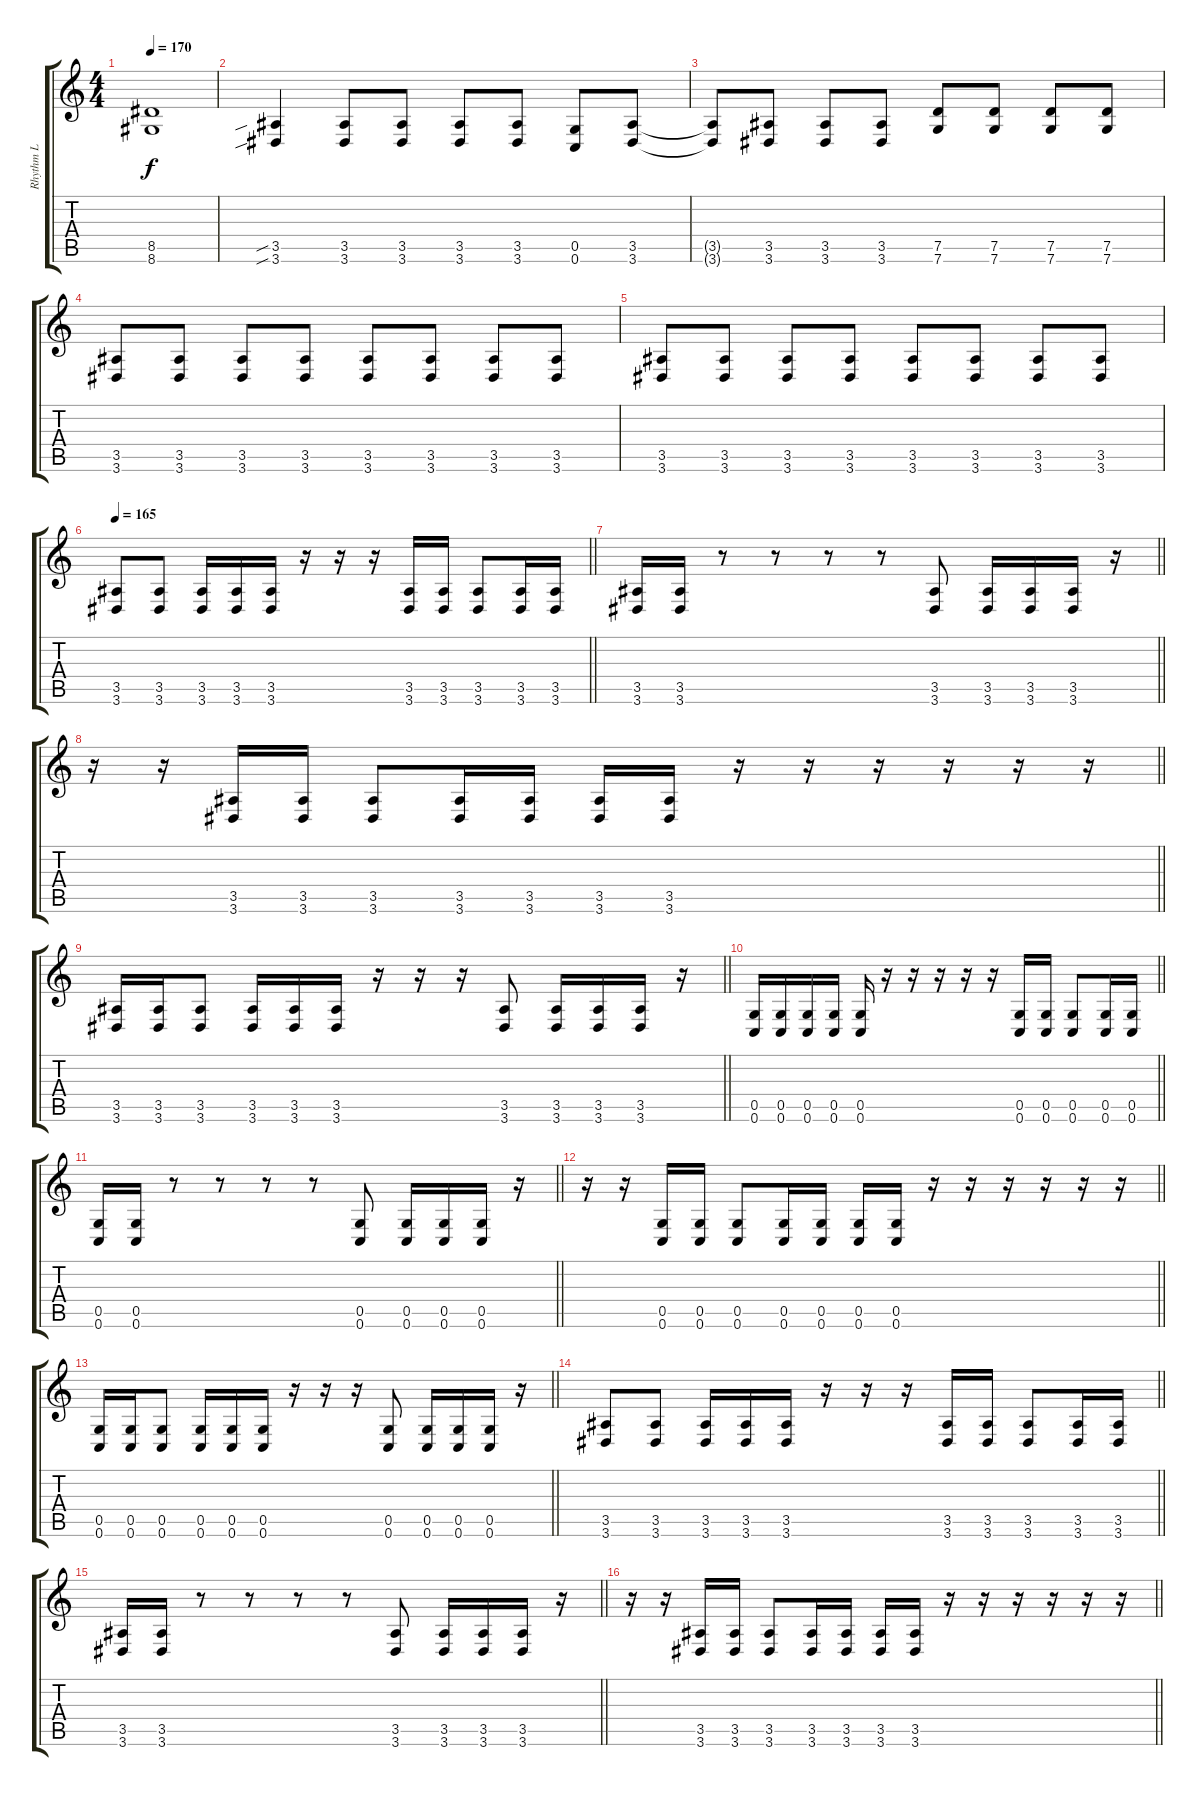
\track ("Rhythm L" "Rhythm L") {instrument distortionguitar}
\staff {score tabs}
\tuning (D4 A3 F3 C3 G2 C2) {hide}
\ts (4 4)
\tempo 170
\clef g2
\ks c
(8.5 8.6).1{dy f} |
(3.5{sib} 3.6{sib}).4{volume 13} (3.5 3.6).8 (3.5 3.6).8 (3.5 3.6).8 (3.5 3.6).8 (0.5 0.6).8 (3.5 3.6).8 |
(3.5{t} 3.6{t}).8 (3.5 3.6).8 (3.5 3.6).8 (3.5 3.6).8 (7.5 7.6).8 (7.5 7.6).8 (7.5 7.6).8 (7.5 7.6).8 |
(3.5 3.6).8 (3.5 3.6).8 (3.5 3.6).8 (3.5 3.6).8 (3.5 3.6).8 (3.5 3.6).8 (3.5 3.6).8 (3.5 3.6).8 |
(3.5 3.6).8 (3.5 3.6).8 (3.5 3.6).8 (3.5 3.6).8 (3.5 3.6).8 (3.5 3.6).8 (3.5 3.6).8 (3.5 3.6).8 |
\tempo 165
\barLineRight lightlight
(3.5 3.6).8 (3.5 3.6).8 (3.5 3.6).16 (3.5 3.6).16 (3.5 3.6).16 r.16 r.16 r.16 (3.5 3.6).16 (3.5 3.6).16 (3.5 3.6).8 (3.5 3.6).16 (3.5 3.6).16 |
\barLineRight lightlight
(3.5 3.6).16 (3.5 3.6).16 r.8 r.8 r.8 r.8 (3.5 3.6).8 (3.5 3.6).16 (3.5 3.6).16 (3.5 3.6).16 r.16 |
\barLineRight lightlight
r.16 r.16 (3.5 3.6).16 (3.5 3.6).16 (3.5 3.6).8 (3.5 3.6).16 (3.5 3.6).16 (3.5 3.6).16 (3.5 3.6).16 r.16 r.16 r.16 r.16 r.16 r.16 |
\barLineRight lightlight
(3.5 3.6).16 (3.5 3.6).16 (3.5 3.6).8 (3.5 3.6).16 (3.5 3.6).16 (3.5 3.6).16 r.16 r.16 r.16 (3.5 3.6).8 (3.5 3.6).16 (3.5 3.6).16 (3.5 3.6).16 r.16 |
\barLineRight lightlight
(0.5 0.6).16 (0.5 0.6).16 (0.5 0.6).16 (0.5 0.6).16 (0.5 0.6).16 r.16 r.16 r.16 r.16 r.16 (0.5 0.6).16 (0.5 0.6).16 (0.5 0.6).8 (0.5 0.6).16 (0.5 0.6).16 |
\barLineRight lightlight
(0.5 0.6).16 (0.5 0.6).16 r.8 r.8 r.8 r.8 (0.5 0.6).8 (0.5 0.6).16 (0.5 0.6).16 (0.5 0.6).16 r.16 |
\barLineRight lightlight
r.16 r.16 (0.5 0.6).16 (0.5 0.6).16 (0.5 0.6).8 (0.5 0.6).16 (0.5 0.6).16 (0.5 0.6).16 (0.5 0.6).16 r.16 r.16 r.16 r.16 r.16 r.16 |
\barLineRight lightlight
(0.5 0.6).16 (0.5 0.6).16 (0.5 0.6).8 (0.5 0.6).16 (0.5 0.6).16 (0.5 0.6).16 r.16 r.16 r.16 (0.5 0.6).8 (0.5 0.6).16 (0.5 0.6).16 (0.5 0.6).16 r.16 |
\barLineRight lightlight
(3.5 3.6).8 (3.5 3.6).8 (3.5 3.6).16 (3.5 3.6).16 (3.5 3.6).16 r.16 r.16 r.16 (3.5 3.6).16 (3.5 3.6).16 (3.5 3.6).8 (3.5 3.6).16 (3.5 3.6).16 |
\barLineRight lightlight
(3.5 3.6).16 (3.5 3.6).16 r.8 r.8 r.8 r.8 (3.5 3.6).8 (3.5 3.6).16 (3.5 3.6).16 (3.5 3.6).16 r.16 |
\barLineRight lightlight
r.16 r.16 (3.5 3.6).16 (3.5 3.6).16 (3.5 3.6).8 (3.5 3.6).16 (3.5 3.6).16 (3.5 3.6).16 (3.5 3.6).16 r.16 r.16 r.16 r.16 r.16 r.16
